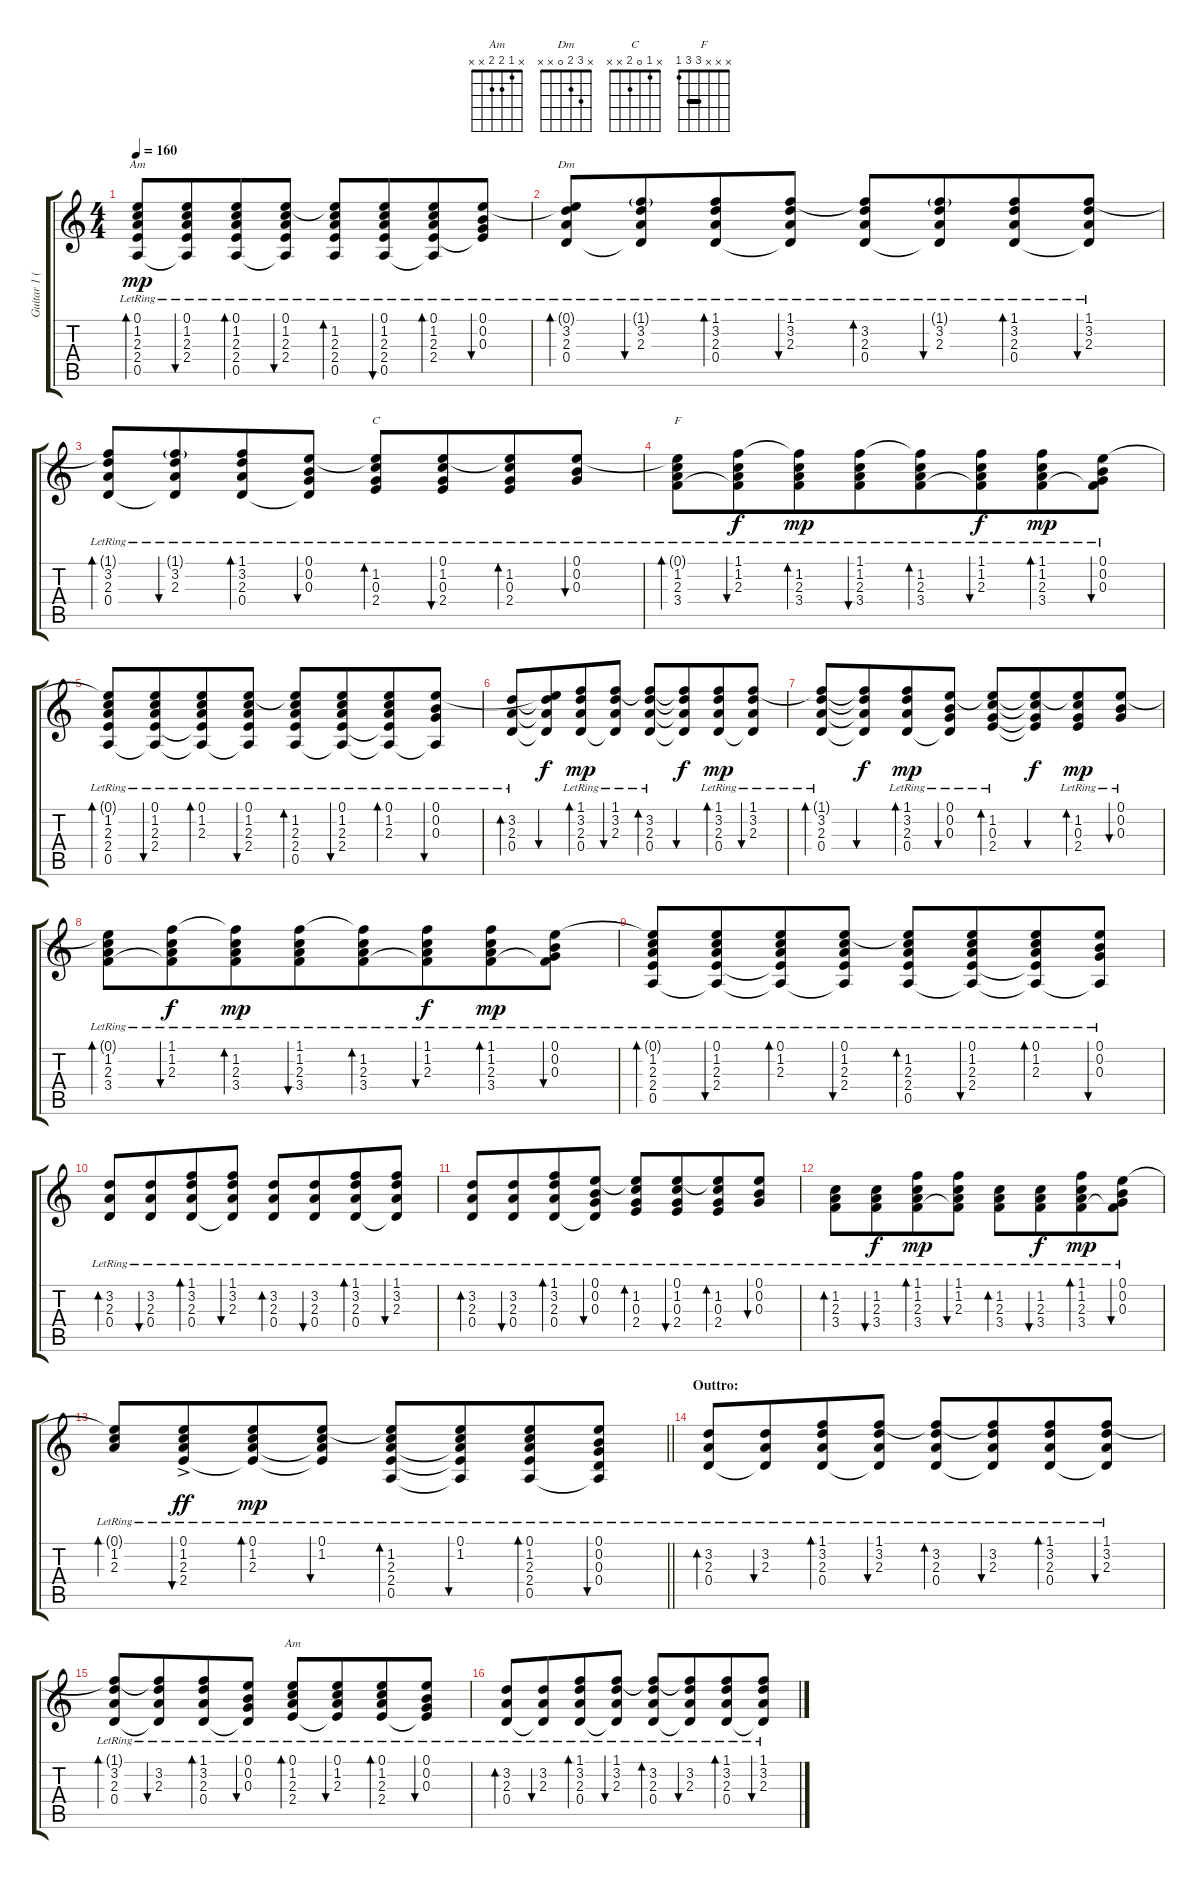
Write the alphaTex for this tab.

\track ("Guitar 1 (Ruythm)" "Guitar 1 (") {instrument acousticguitarsteel}
\staff {score tabs}
\tuning (E4 B3 G3 D3 A2 E2) {hide}
\chord ("Am" 0 1 2 2 0 x)
\chord ("Dm" x 3 2 0 x x)
\chord ("C" x 1 0 2 x x)
\chord ("F" x x x 3 3 1) {barre 3}
\chord ("Am" x 1 2 2 x x)
\ts (4 4)
\tempo 160
\clef g2
\ks c
(0.1{t} 1.2{lr} 2.3{lr} 2.4{lr} 0.5).8{bd 60 ch "Am" dy mp} (0.1{lr} 1.2{lr} 2.3{lr} 2.4{lr} 0.5{t}).8{bu 60 beam merge} (0.1{lr} 1.2{lr} 2.3{lr} 2.4{lr} 0.5).8{bd 60} (0.1{lr} 1.2{lr} 2.3{lr} 2.4 0.5{t}).8{bu 60} (0.1{t} 1.2{lr} 2.3{lr} 2.4{lr} 0.5).8{bd 60} (0.1{lr} 1.2{lr} 2.3{lr} 2.4{lr} 0.5).8{bu 60 beam merge} (0.1{lr} 1.2{lr} 2.3{lr} 2.4{lr} 0.5{t}).8{bd 60} (0.1{lr} 0.2{lr} 0.3{lr} 2.4{t}).8{bu 60} |
(0.1{t} 3.2{lr} 2.3{lr} 0.4{lr}).8{bd 60 ch "Dm"} (1.1{g} 3.2{lr} 2.3{lr} 0.4{t}).8{bu 60 beam merge} (1.1{lr} 3.2{lr} 2.3{lr} 0.4{lr}).8{bd 60} (1.1{lr} 3.2{lr} 2.3{lr} 0.4{t}).8{bu 60} (1.1{t} 3.2{lr} 2.3{lr} 0.4{lr}).8{bd 60} (1.1{g} 3.2{lr} 2.3{lr} 0.4{t}).8{bu 60 beam merge} (1.1{lr} 3.2{lr} 2.3{lr} 0.4{lr}).8{bd 60} (1.1{lr} 3.2{lr} 2.3{lr} 0.4{t}).8{bu 60} |
(1.1{t} 3.2{lr} 2.3{lr} 0.4{lr}).8{bd 60} (1.1{g} 3.2{lr} 2.3{lr} 0.4{t}).8{bu 60 beam merge} (1.1{lr} 3.2{lr} 2.3{lr} 0.4{lr}).8{bd 60} (0.1{lr} 0.2{lr} 0.3{lr} 0.4{t}).8{bu 60} (0.1{t} 1.2{lr} 0.3{lr} 2.4{lr}).8{bd 60 ch "C"} (0.1{lr} 1.2{lr} 0.3{lr} 2.4{lr}).8{bu 60 beam merge} (0.1{t} 1.2{lr} 0.3{lr} 2.4{lr}).8{bd 60} (0.1{lr} 0.2{lr} 0.3{lr}).8{bu 60} |
(0.1{t} 1.2{lr} 2.3{lr} 3.4{lr}).8{bd 60 ch "F"} (1.1{lr} 1.2{lr} 2.3{lr} 3.4{t}).8{bu 60 dy f beam merge} (1.1{t} 1.2{lr} 2.3{lr} 3.4{lr}).8{bd 60 dy mp} (1.1{lr} 1.2{lr} 2.3{lr} 3.4).8{bu 60 beam merge} (1.1{t} 1.2{lr} 2.3{lr} 3.4{lr}).8{bd 60} (1.1{lr} 1.2{lr} 2.3{lr} 3.4{t}).8{bu 60 dy f beam merge} (1.1{lr} 1.2{lr} 2.3{lr} 3.4{lr}).8{bd 60 dy mp} (0.1{lr} 0.2{lr} 0.3{lr} 3.4{t}).8{bu 60} |
(0.1{t} 1.2{lr} 2.3{lr} 2.4{lr} 0.5).8{bd 60} (0.1{lr} 1.2{lr} 2.3{lr} 2.4{lr} 0.5{t}).8{bu 60 beam merge} (0.1{lr} 1.2{lr} 2.3{lr} 2.4{t} 0.5{t}).8{bd 60} (0.1{lr} 1.2{lr} 2.3{lr} 2.4 0.5{t}).8{bu 60} (0.1{t} 1.2{lr} 2.3{lr} 2.4{lr} 0.5).8{bd 60} (0.1{lr} 1.2{lr} 2.3{lr} 2.4{lr} 0.5{t}).8{bu 60 beam merge} (0.1{lr} 1.2{lr} 2.3{lr} 2.4{t} 0.5{t}).8{bd 60} (0.1{lr} 0.2{lr} 0.3{lr} 0.5{t}).8{bu 60} |
(3.2{lr} 2.3{lr} 0.4).8{bd 60} (0.1{t} 3.2{t} 2.3{t} 0.4{t}).8{bu 60 dy f beam merge} (1.1 3.2{lr} 2.3{lr} 0.4{lr}).8{bd 60 dy mp} (1.1{lr} 3.2{lr} 2.3{lr} 0.4{t}).8{bu 60} (1.1{t} 3.2{lr} 2.3{lr} 0.4).8{bd 60} (1.1{t} 3.2{t} 2.3{t} 0.4{t}).8{bu 60 dy f beam merge} (1.1 3.2{lr} 2.3{lr} 0.4{lr}).8{bd 60 dy mp} (1.1{lr} 3.2{lr} 2.3{lr} 0.4{t}).8{bu 60} |
(1.1{t} 3.2{lr} 2.3{lr} 0.4).8{bd 60} (1.1{t} 3.2{t} 2.3{t} 0.4{t}).8{bu 60 dy f beam merge} (1.1 3.2{lr} 2.3{lr} 0.4{lr}).8{bd 60 dy mp} (0.1{lr} 0.2{lr} 0.3{lr} 0.4{t}).8{bu 60} (0.1{t} 1.2{lr} 0.3{lr} 2.4{lr}).8{bd 60} (0.1{t} 1.2{t} 0.3{t} 2.4{t}).8{bu 60 dy f beam merge} (0.1{t} 1.2{lr} 0.3{lr} 2.4{lr}).8{bd 60 dy mp} (0.1{lr} 0.2{lr} 0.3{lr}).8{bu 60} |
(0.1{t} 1.2{lr} 2.3{lr} 3.4{lr}).8{bd 60} (1.1{lr} 1.2{lr} 2.3{lr} 3.4{t}).8{bu 60 dy f beam merge} (1.1{t} 1.2{lr} 2.3{lr} 3.4{lr}).8{bd 60 dy mp} (1.1{lr} 1.2{lr} 2.3{lr} 3.4).8{bu 60 beam merge} (1.1{t} 1.2{lr} 2.3{lr} 3.4{lr}).8{bd 60} (1.1{lr} 1.2{lr} 2.3{lr} 3.4{t}).8{bu 60 dy f beam merge} (1.1{lr} 1.2{lr} 2.3{lr} 3.4{lr}).8{bd 60 dy mp} (0.1{lr} 0.2{lr} 0.3{lr} 3.4{t}).8{bu 60} |
(0.1{t} 1.2{lr} 2.3{lr} 2.4{lr} 0.5).8{bd 60} (0.1{lr} 1.2{lr} 2.3{lr} 2.4{lr} 0.5{t}).8{bu 60 beam merge} (0.1{lr} 1.2{lr} 2.3{lr} 2.4{t} 0.5{t}).8{bd 60} (0.1{lr} 1.2{lr} 2.3{lr} 2.4 0.5{t}).8{bu 60} (0.1{t} 1.2{lr} 2.3{lr} 2.4{lr} 0.5).8{bd 60} (0.1{lr} 1.2{lr} 2.3{lr} 2.4{lr} 0.5{t}).8{bu 60 beam merge} (0.1{lr} 1.2{lr} 2.3{lr} 2.4{t} 0.5{t}).8{bd 60} (0.1{lr} 0.2{lr} 0.3{lr} 0.5{t}).8{bu 60} |
(3.2{lr} 2.3{lr} 0.4).8{bd 60} (3.2{lr} 2.3{lr} 0.4).8{bu 60 beam merge} (1.1 3.2{lr} 2.3{lr} 0.4{lr}).8{bd 60} (1.1{lr} 3.2{lr} 2.3{lr} 0.4{t}).8{bu 60} (3.2{lr} 2.3{lr} 0.4).8{bd 60} (3.2{lr} 2.3{lr} 0.4).8{bu 60 beam merge} (1.1 3.2{lr} 2.3{lr} 0.4{lr}).8{bd 60} (1.1{lr} 3.2{lr} 2.3{lr} 0.4{t}).8{bu 60} |
(3.2{lr} 2.3{lr} 0.4).8{bd 60} (3.2{lr} 2.3{lr} 0.4).8{bu 60 beam merge} (1.1 3.2{lr} 2.3{lr} 0.4{lr}).8{bd 60} (0.1{lr} 0.2{lr} 0.3{lr} 0.4{t}).8{bu 60} (0.1{t} 1.2{lr} 0.3{lr} 2.4{lr}).8{bd 60} (0.1{lr} 1.2{lr} 0.3{lr} 2.4{lr}).8{bu 60 beam merge} (0.1{t} 1.2{lr} 0.3{lr} 2.4{lr}).8{bd 60} (0.1{lr} 0.2{lr} 0.3{lr}).8{bu 60} |
(1.2{lr} 2.3{lr} 3.4).8{bd 60} (1.2{lr} 2.3{lr} 3.4).8{bu 60 dy f beam merge} (1.1 1.2{lr} 2.3{lr} 3.4{lr}).8{bd 60 dy mp} (1.1{lr} 1.2{lr} 2.3{lr} 3.4{t}).8{bu 60} (1.2{lr} 2.3{lr} 3.4).8{bd 60} (1.2{lr} 2.3{lr} 3.4).8{bu 60 dy f beam merge} (1.1 1.2{lr} 2.3{lr} 3.4{lr}).8{bd 60 dy mp} (0.1{lr} 0.2{lr} 0.3{lr} 3.4{t}).8{bu 60} |
\barLineRight lightlight
(0.1{t} 1.2{lr} 2.3{lr}).8{bd 60} (0.1{ac lr} 1.2{ac lr} 2.3{ac lr} 2.4{ac}).8{bu 60 dy ff beam merge} (0.1{lr} 1.2{lr} 2.3{lr} 2.4{t}).8{bd 60 dy mp} (0.1{lr} 1.2{lr} 2.3{t} 2.4{t}).8{bu 60} (0.1{t} 1.2{lr} 2.3{lr} 2.4{lr} 0.5).8{bd 60} (0.1{lr} 1.2{lr} 2.3{t} 2.4{t} 0.5{t}).8{bu 60 beam merge} (0.1 1.2{lr} 2.3{lr} 2.4 0.5).8{bd 60} (0.1 0.2{lr} 0.3{lr} 0.4 0.5{t}).8{bu 60} |
\section ("" "Outtro:")
(3.2{lr} 2.3{lr} 0.4{lr}).8{bd 60} (3.2{lr} 2.3 0.4{t}).8{bu 60 beam merge} (1.1{lr} 3.2{lr} 2.3{lr} 0.4{lr}).8{bd 60} (1.1{lr} 3.2{lr} 2.3{lr} 0.4{t}).8{bu 60} (1.1{t} 3.2{lr} 2.3{lr} 0.4{lr}).8{bd 60} (1.1{t} 3.2{lr} 2.3{lr} 0.4{t}).8{bu 60 beam merge} (1.1{lr} 3.2{lr} 2.3{lr} 0.4{lr}).8{bd 60} (1.1{lr} 3.2{lr} 2.3{lr} 0.4{t}).8{bu 60} |
(1.1{t} 3.2{lr} 2.3{lr} 0.4{lr}).8{bd 60} (1.1{t} 3.2{lr} 2.3{lr} 0.4{t}).8{bu 60 beam merge} (1.1{lr} 3.2{lr} 2.3{lr} 0.4{lr}).8{bd 60} (0.1{lr} 0.2{lr} 0.3{lr} 0.4{t}).8{bu 60} (0.1 1.2{lr} 2.3{lr} 2.4{lr}).8{bd 60 ch "Am"} (0.1{lr} 1.2{lr} 2.3{lr} 2.4{t}).8{bu 60 beam merge} (0.1{lr} 1.2{lr} 2.3{lr} 2.4{lr}).8{bd 60} (0.1{lr} 0.2{lr} 0.3{lr} 2.4{t}).8{bu 60} |
(3.2{lr} 2.3{lr} 0.4{lr}).8{bd 60} (3.2{lr} 2.3 0.4{t}).8{bu 60 beam merge} (1.1{lr} 3.2{lr} 2.3{lr} 0.4{lr}).8{bd 60} (1.1{lr} 3.2{lr} 2.3{lr} 0.4{t}).8{bu 60} (1.1{t} 3.2{lr} 2.3{lr} 0.4{lr}).8{bd 60} (1.1{t} 3.2{lr} 2.3{lr} 0.4{t}).8{bu 60 beam merge} (1.1{lr} 3.2{lr} 2.3{lr} 0.4{lr}).8{bd 60} (1.1{lr} 3.2{lr} 2.3{lr} 0.4{t}).8{bu 60}
